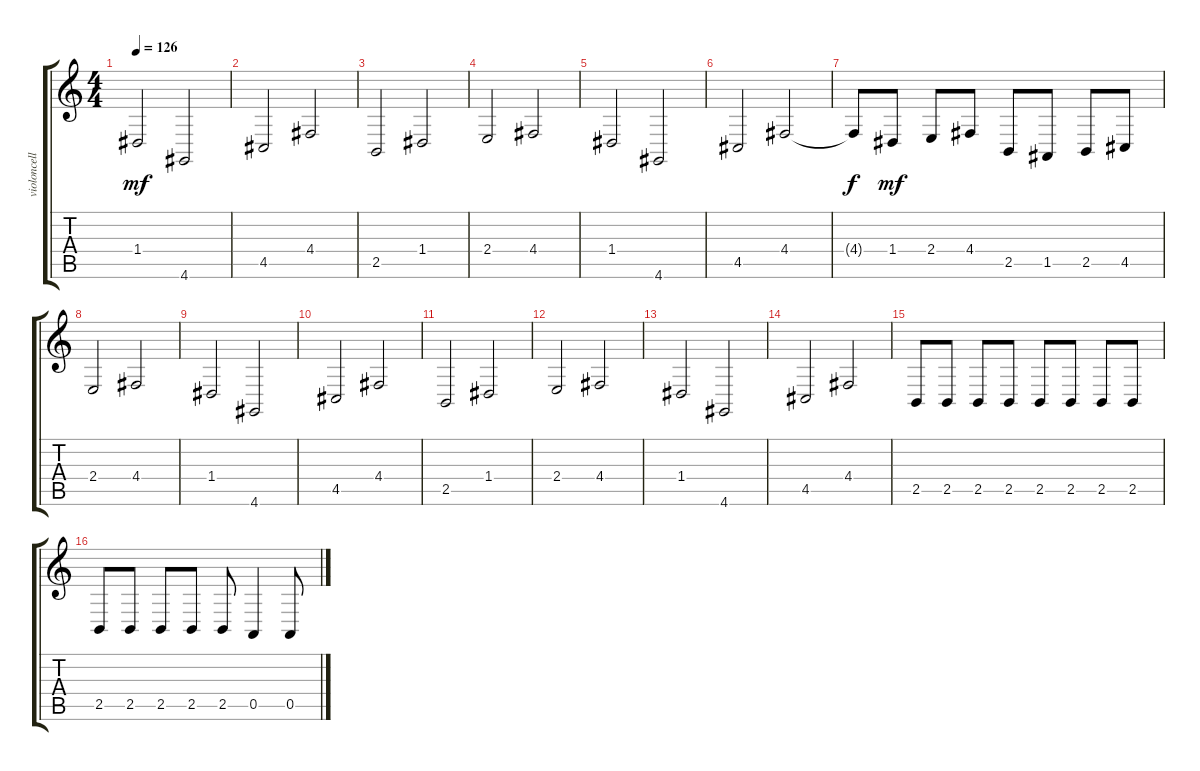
\track ("violoncelle" "violoncell") {instrument cello}
\staff {score tabs}
\tuning (E4 B3 G3 D3 A2 E2) {hide}
\ts (4 4)
\tempo 126
\clef g2
\ks c
1.4.2{dy mf} 4.6.2 |
4.5.2 4.4.2 |
2.5.2 1.4.2 |
2.4.2 4.4.2 |
1.4.2 4.6.2 |
4.5.2 4.4.2 |
4.4{t}.8{dy f} 1.4.8{dy mf} 2.4.8 4.4.8 2.5.8 1.5.8 2.5.8 4.5.8 |
2.4.2 4.4.2 |
1.4.2 4.6.2 |
4.5.2 4.4.2 |
2.5.2 1.4.2 |
2.4.2 4.4.2 |
1.4.2 4.6.2 |
4.5.2 4.4.2 |
2.5.8 2.5.8 2.5.8 2.5.8 2.5.8 2.5.8 2.5.8 2.5.8 |
2.5.8 2.5.8 2.5.8 2.5.8 2.5.8 0.5.4 0.5.8
